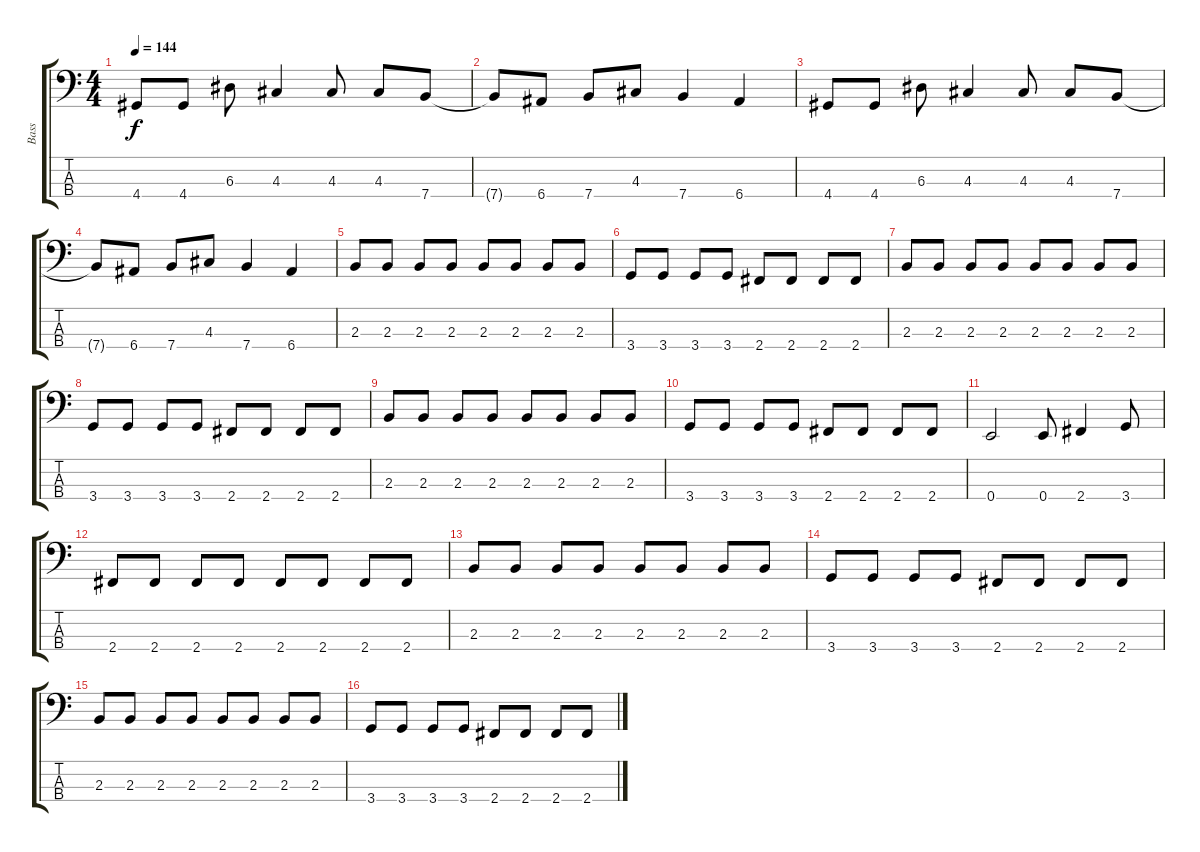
\track ("Bass" "Bass") {instrument electricbassfinger}
\staff {score tabs}
\tuning (G2 D2 A1 E1) {hide}
\ts (4 4)
\tempo 144
\clef f4
\ks c
4.4.8{dy f} 4.4.8 6.3.8 4.3.4 4.3.8 4.3.8 7.4.8 |
7.4{t}.8 6.4.8 7.4.8 4.3.8 7.4.4 6.4.4 |
4.4.8 4.4.8 6.3.8 4.3.4 4.3.8 4.3.8 7.4.8 |
7.4{t}.8 6.4.8 7.4.8 4.3.8 7.4.4 6.4.4 |
2.3.8 2.3.8 2.3.8 2.3.8 2.3.8 2.3.8 2.3.8 2.3.8 |
3.4.8 3.4.8 3.4.8 3.4.8 2.4.8 2.4.8 2.4.8 2.4.8 |
2.3.8 2.3.8 2.3.8 2.3.8 2.3.8 2.3.8 2.3.8 2.3.8 |
3.4.8 3.4.8 3.4.8 3.4.8 2.4.8 2.4.8 2.4.8 2.4.8 |
2.3.8 2.3.8 2.3.8 2.3.8 2.3.8 2.3.8 2.3.8 2.3.8 |
3.4.8 3.4.8 3.4.8 3.4.8 2.4.8 2.4.8 2.4.8 2.4.8 |
0.4.2 0.4.8 2.4.4 3.4.8 |
2.4.8 2.4.8 2.4.8 2.4.8 2.4.8 2.4.8 2.4.8 2.4.8 |
2.3.8 2.3.8 2.3.8 2.3.8 2.3.8 2.3.8 2.3.8 2.3.8 |
3.4.8 3.4.8 3.4.8 3.4.8 2.4.8 2.4.8 2.4.8 2.4.8 |
2.3.8 2.3.8 2.3.8 2.3.8 2.3.8 2.3.8 2.3.8 2.3.8 |
3.4.8 3.4.8 3.4.8 3.4.8 2.4.8 2.4.8 2.4.8 2.4.8
